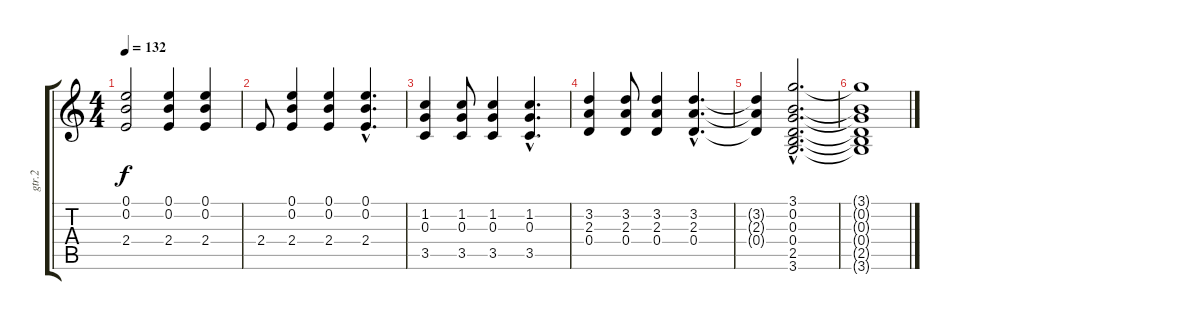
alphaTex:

\track ("gtr.2" "gtr.2") {instrument acousticguitarsteel}
\staff {score tabs}
\tuning (E4 B3 G3 D3 A2 E2) {hide}
\ts (4 4)
\tempo 132
\clef g2
\ks c
(0.1 0.2 2.4).2{dy f} (0.1 0.2 2.4).4 (0.1 0.2 2.4).4 |
2.4.8 (0.1 0.2 2.4).4 (0.1 0.2 2.4).4 (0.1{hac} 0.2{hac} 2.4{hac}).4{d} |
(1.2 0.3 3.5).4 (1.2 0.3 3.5).8 (1.2 0.3 3.5).4 (1.2{hac} 0.3{hac} 3.5{hac}).4{d} |
(3.2 2.3 0.4).4 (3.2 2.3 0.4).8 (3.2 2.3 0.4).4 (3.2{hac} 2.3{hac} 0.4{hac}).4{d} |
(3.2{t} 2.3{t} 0.4{t}).4 (3.1{hac} 0.2{hac} 0.3{hac} 0.4{hac} 2.5{hac} 3.6{hac}).2{d} |
(3.1{t} 0.2{t} 0.3{t} 0.4{t} 2.5{t} 3.6{t}).1
